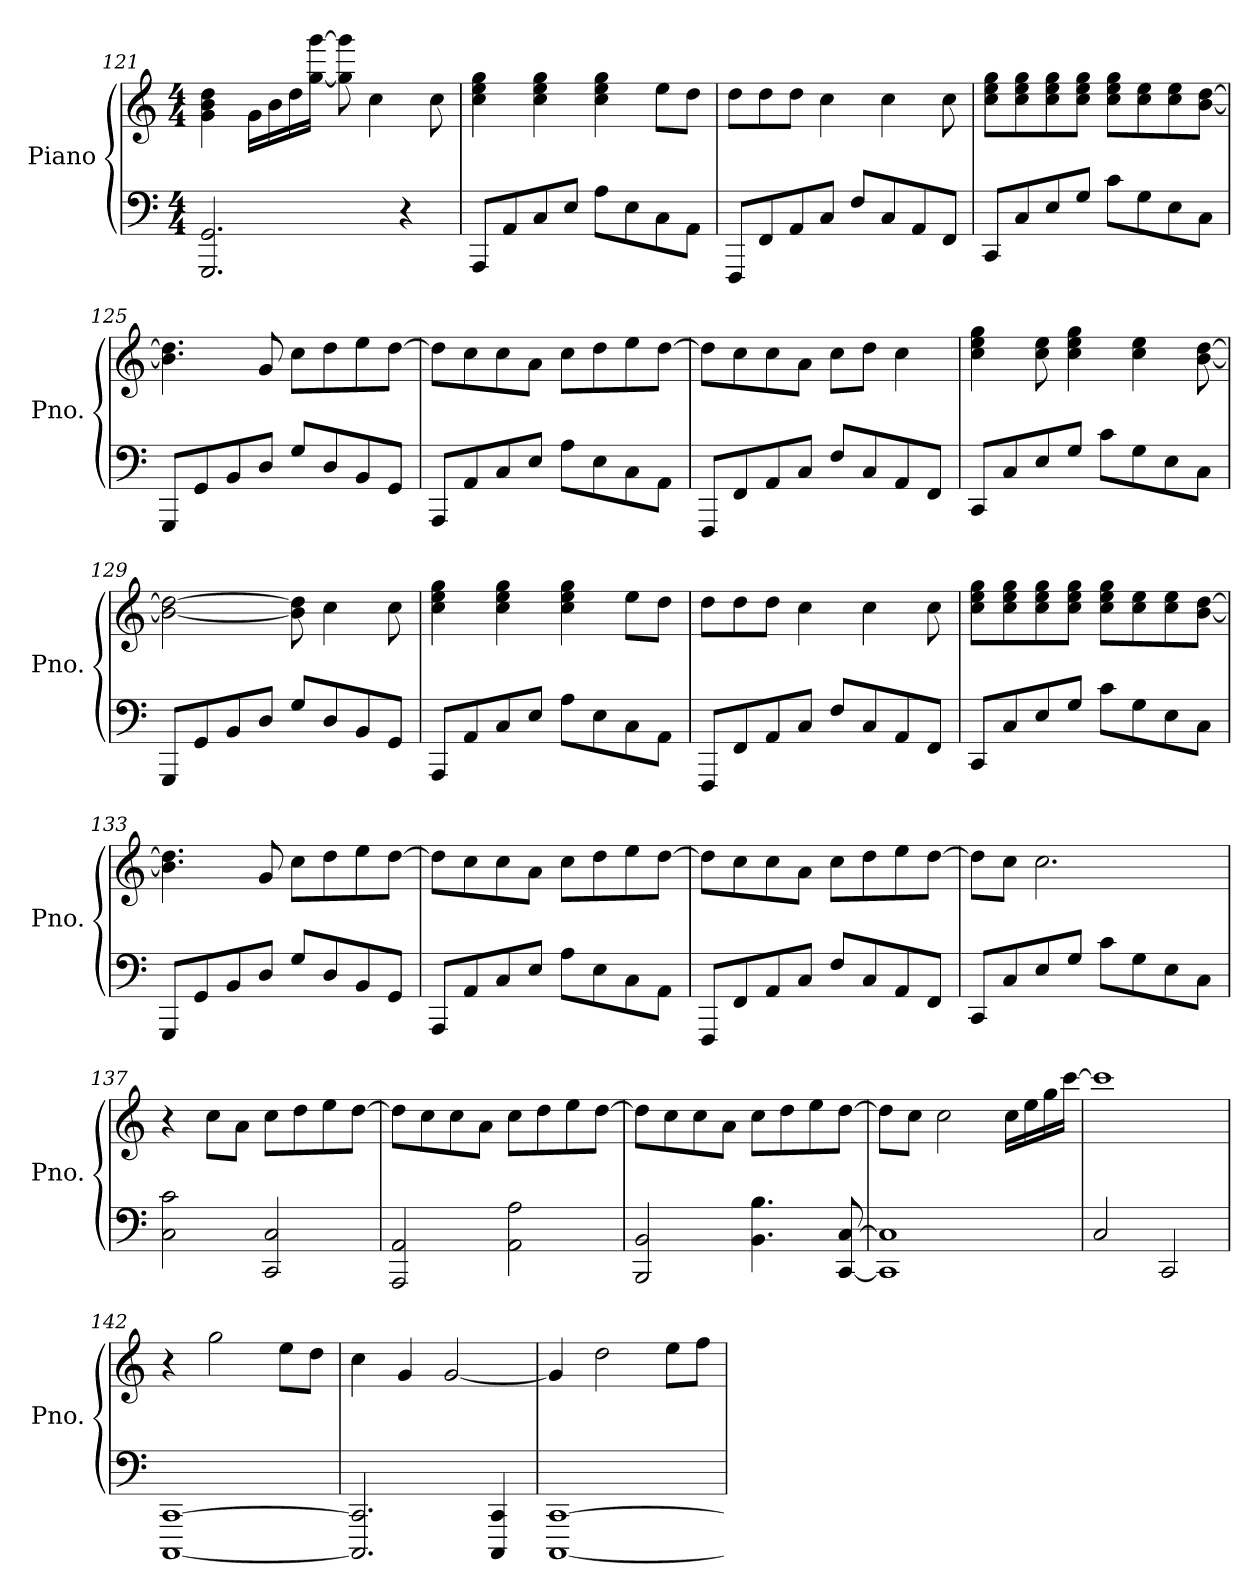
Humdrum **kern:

**kern	**kern
*part1	*part1
*staff2	*staff1
*I"Piano	*
*I'Pno.	*
*clefF4	*clefG2
*k[]	*k[]
*M4/4	*M4/4
=121	=121
2.GGG/ 2.GG/	4g\ 4b\ 4dd\
.	16g\LL
.	16b\
.	16dd\
.	[16gg\ [16ggg\JJ
.	8gg\] 8ggg\]
.	4cc\
4r	.
.	8cc\
=122	=122
8AAA/L	4cc\ 4ee\ 4gg\
8AA/	.
8C/	4cc\ 4ee\ 4gg\
8E/J	.
8A\L	4cc\ 4ee\ 4gg\
8E\	.
8C\	8ee\L
8AA\J	8dd\J
=123	=123
8FFF/L	8dd\L
8FF/	8dd\
8AA/	8dd\J
8C/J	4cc\
8F/L	.
8C/	4cc\
8AA/	.
8FF/J	8cc\
=124	=124
8CC/L	8cc\ 8ee\ 8gg\L
8C/	8cc\ 8ee\ 8gg\
8E/	8cc\ 8ee\ 8gg\
8G/J	8cc\ 8ee\ 8gg\J
8c\L	8cc\ 8ee\ 8gg\L
8G\	8cc\ 8ee\
8E\	8cc\ 8ee\
8C\J	[8b\ [8dd\J
!!LO:LB:g=z
=125	=125
8GGG/L	4.b\] 4.dd\]
8GG/	.
8BB/	.
8D/J	8g/
8G/L	8cc\L
8D/	8dd\
8BB/	8ee\
8GG/J	[8dd\J
=126	=126
8AAA/L	8dd\L]
8AA/	8cc\
8C/	8cc\
8E/J	8a\J
8A\L	8cc\L
8E\	8dd\
8C\	8ee\
8AA\J	[8dd\J
=127	=127
8FFF/L	8dd\L]
8FF/	8cc\
8AA/	8cc\
8C/J	8a\J
8F/L	8cc\L
8C/	8dd\J
8AA/	4cc\
8FF/J	.
=128	=128
8CC/L	4cc\ 4ee\ 4gg\
8C/	.
8E/	8cc\ 8ee\
8G/J	4cc\ 4ee\ 4gg\
8c\L	.
8G\	4cc\ 4ee\
8E\	.
8C\J	[8b\ [8dd\
=129	=129
8GGG/L	2b\_ 2dd\_
8GG/	.
8BB/	.
8D/J	.
8G/L	8b\] 8dd\]
8D/	4cc\
8BB/	.
8GG/J	8cc\
!!LO:LB:g=z
=130	=130
8AAA/L	4cc\ 4ee\ 4gg\
8AA/	.
8C/	4cc\ 4ee\ 4gg\
8E/J	.
8A\L	4cc\ 4ee\ 4gg\
8E\	.
8C\	8ee\L
8AA\J	8dd\J
=131	=131
8FFF/L	8dd\L
8FF/	8dd\
8AA/	8dd\J
8C/J	4cc\
8F/L	.
8C/	4cc\
8AA/	.
8FF/J	8cc\
=132	=132
8CC/L	8cc\ 8ee\ 8gg\L
8C/	8cc\ 8ee\ 8gg\
8E/	8cc\ 8ee\ 8gg\
8G/J	8cc\ 8ee\ 8gg\J
8c\L	8cc\ 8ee\ 8gg\L
8G\	8cc\ 8ee\
8E\	8cc\ 8ee\
8C\J	[8b\ [8dd\J
=133	=133
8GGG/L	4.b\] 4.dd\]
8GG/	.
8BB/	.
8D/J	8g/
8G/L	8cc\L
8D/	8dd\
8BB/	8ee\
8GG/J	[8dd\J
=134	=134
8AAA/L	8dd\L]
8AA/	8cc\
8C/	8cc\
8E/J	8a\J
8A\L	8cc\L
8E\	8dd\
8C\	8ee\
8AA\J	[8dd\J
!!LO:LB:g=z
=135	=135
8FFF/L	8dd\L]
8FF/	8cc\
8AA/	8cc\
8C/J	8a\J
8F/L	8cc\L
8C/	8dd\
8AA/	8ee\
8FF/J	[8dd\J
=136	=136
8CC/L	8dd\L]
8C/	8cc\J
8E/	2.cc\
8G/J	.
8c\L	.
8G\	.
8E\	.
8C\J	.
=137	=137
2C\ 2c\	4r
.	8cc\L
.	8a\J
2CC/ 2C/	8cc\L
.	8dd\
.	8ee\
.	[8dd\J
=138	=138
2AAA/ 2AA/	8dd\L]
.	8cc\
.	8cc\
.	8a\J
2AA\ 2A\	8cc\L
.	8dd\
.	8ee\
.	[8dd\J
=139	=139
2BBB/ 2BB/	8dd\L]
.	8cc\
.	8cc\
.	8a\J
4.BB\ 4.B\	8cc\L
.	8dd\
.	8ee\
[8CC/ [8C/	[8dd\J
!!LO:PB:g=z
=140	=140
1CC] 1C]	8dd\L]
.	8cc\J
.	2cc\
.	16cc\LL
.	16ee\
.	16gg\
.	[16ccc\JJ
=141	=141
2C/	1ccc]
2CC/	.
=142	=142
[1CCC [1CC	4r
.	2gg\
.	8ee\L
.	8dd\J
=143	=143
2.CCC/] 2.CC/]	4cc\
.	4g/
.	[2g/
4CCC/ 4CC/	.
=144	=144
[1CCC [1CC	4g/]
.	2dd\
.	8ee\L
.	8ff\J
=	=
*-	*-
